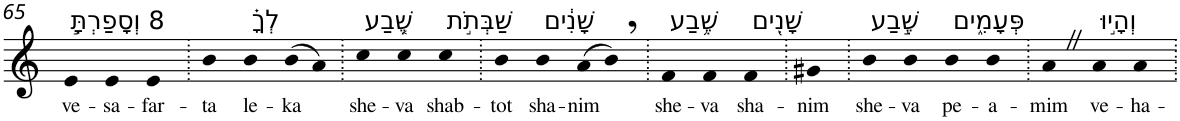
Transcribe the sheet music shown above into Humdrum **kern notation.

**kern	**text
*part1	*part1
*staff1	*staff1
*I"Piano	*
*I'Pno	*
!!LO:PB:g=z
*clefG2	*
*k[]	*
=65	=65
!LO:TX:a:t=8 וְסָפַרְתָּ֣	!
!	!LO:LY:b
4e	ve-
!	!LO:LY:b
4e	-sa-
!	!LO:LY:b
4e	-far-
=66.	=66.
!	!LO:LY:b
4b	-ta
!LO:TX:a:t=לְךָ֗	!
!	!LO:LY:b
4b	le-
!	!LO:LY:b
(>8b	-ka
8a)	.
=67.	=67.
!LO:TX:a:t=שֶׁ֚בַע	!
!	!LO:LY:b
4cc	she-
!	!LO:LY:b
4cc	-va
!LO:TX:a:t=שַׁבְּתֹ֣ת	!
!	!LO:LY:b
4cc	shab-
=68.	=68.
!	!LO:LY:b
4b	-tot
!LO:TX:a:t=שָׁנִ֔ים	!
!	!LO:LY:b
4b	sha-
!	!LO:LY:b
(>8a	-nim
8b,)	.
=69.	=69.
!LO:TX:a:t=שֶׁ֥בַע	!
!	!LO:LY:b
4f	she-
!	!LO:LY:b
4f	-va
!LO:TX:a:t=שָׁנִ֖ים	!
!	!LO:LY:b
4f	sha-
=70.	=70.
!	!LO:LY:b
4g#X	-nim
=71.	=71.
!LO:TX:a:t=שֶׁ֣בַע	!
!	!LO:LY:b
4b	she-
!	!LO:LY:b
4b	-va
!LO:TX:a:t=פְּעָמִ֑ים	!
!	!LO:LY:b
4b	pe-
!	!LO:LY:b
4b	-a-
=72.	=72.
!	!LO:LY:b
4aZ	-mim
!LO:TX:a:t=וְהָי֣וּ	!
!	!LO:LY:b
4a	ve-
!	!LO:LY:b
4a	-ha-
=.	=.
*-	*-
